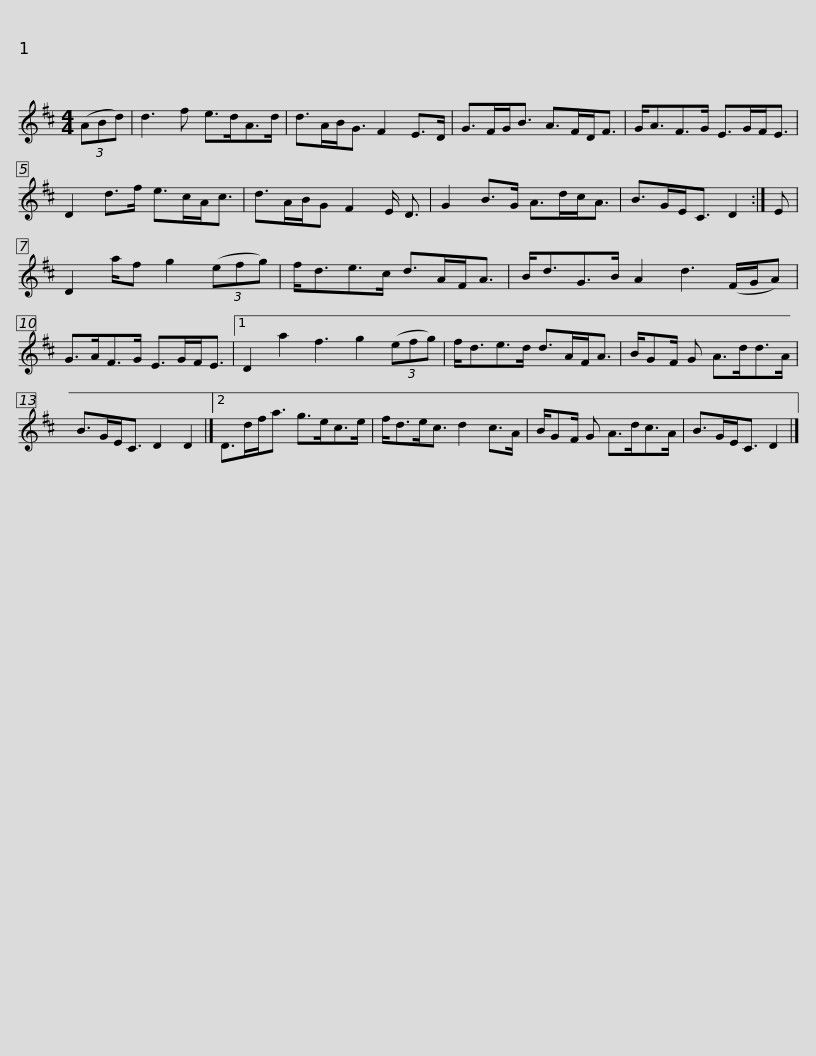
X:1
L:1/8
M:4/4
I:linebreak $
K:D
V:1 treble
V:1
 (3(ABd) | d3 f e>dA>d | d>AB<G F2 E>D | G>FG<B A>FD<F | G<AF>G E>GF<E |$ %5
 D2 d>f e>cA<c | d>AB/G F2 E/ D3/2 | G2 B>G A>dc<A | B>GE<C D2 :| E | %10
 D2 a/f g2 (3(efg) |$ f<de>c d>AF<A | B<dG>B A2 d3 (F/G/A) | G>AF>G E>GF<E |1 D2 a2 f3 g2 (3(efg) |$ %15
 f<de>d d>AF<A | B/GF/ G A>dd>A | B>GE<C D2 D2 |]2 D>df<a g>ec>e | f<de<c d2 c>A |$ %20
 B/GF/ G A>dc>A | B>GE<C D2 |] %22
